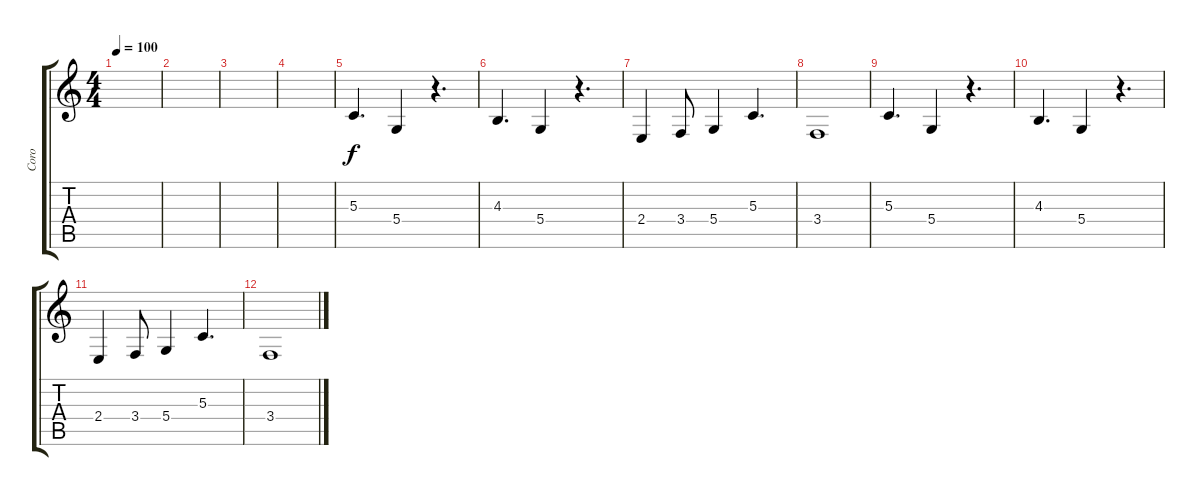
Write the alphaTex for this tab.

\track ("Coro" "Coro") {instrument choiraahs}
\staff {score tabs}
\tuning (E4 B3 G3 D3 A2 E2) {hide}
\ts (4 4)
\tempo 100
\clef g2
\ks c
|
|
|
|
5.3.4{d} 5.4.4 r.4{d} |
4.3.4{d} 5.4.4 r.4{d} |
2.4.4 3.4.8 5.4.4 5.3.4{d} |
3.4.1 |
5.3.4{d} 5.4.4 r.4{d} |
4.3.4{d} 5.4.4 r.4{d} |
2.4.4 3.4.8 5.4.4 5.3.4{d} |
3.4.1
